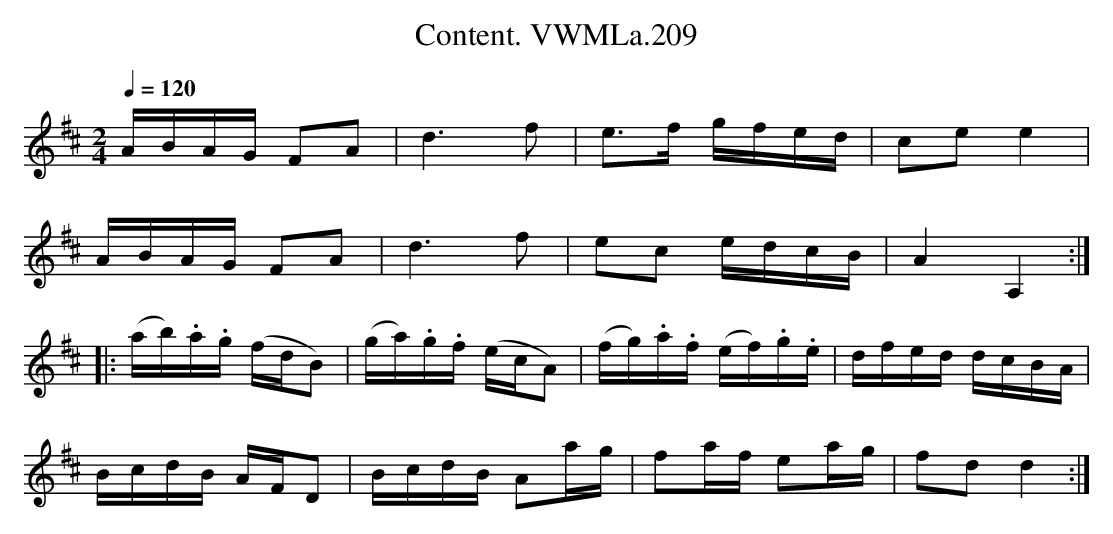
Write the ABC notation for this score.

X:1
T:Content. VWMLa.209
M:2/4
L:1/8
Q:1/4=120
K:D
A/B/A/G/ FA|d3f|e>f g/f/e/d/|cee2|
A/B/A/G/ FA|d3f|ec e/d/c/B/|A2A,2:|
|:(a/b/).a/.g/ (f/d/B)|(g/a/).g/.f/ (e/c/A)|\
(f/g/).a/.f/ (e/f/).g/.e/|d/f/e/d/ d/c/B/A/|
B/c/d/B/ A/F/D|B/c/d/B/ Aa/g/|fa/f/ ea/g/|fdd2:|
